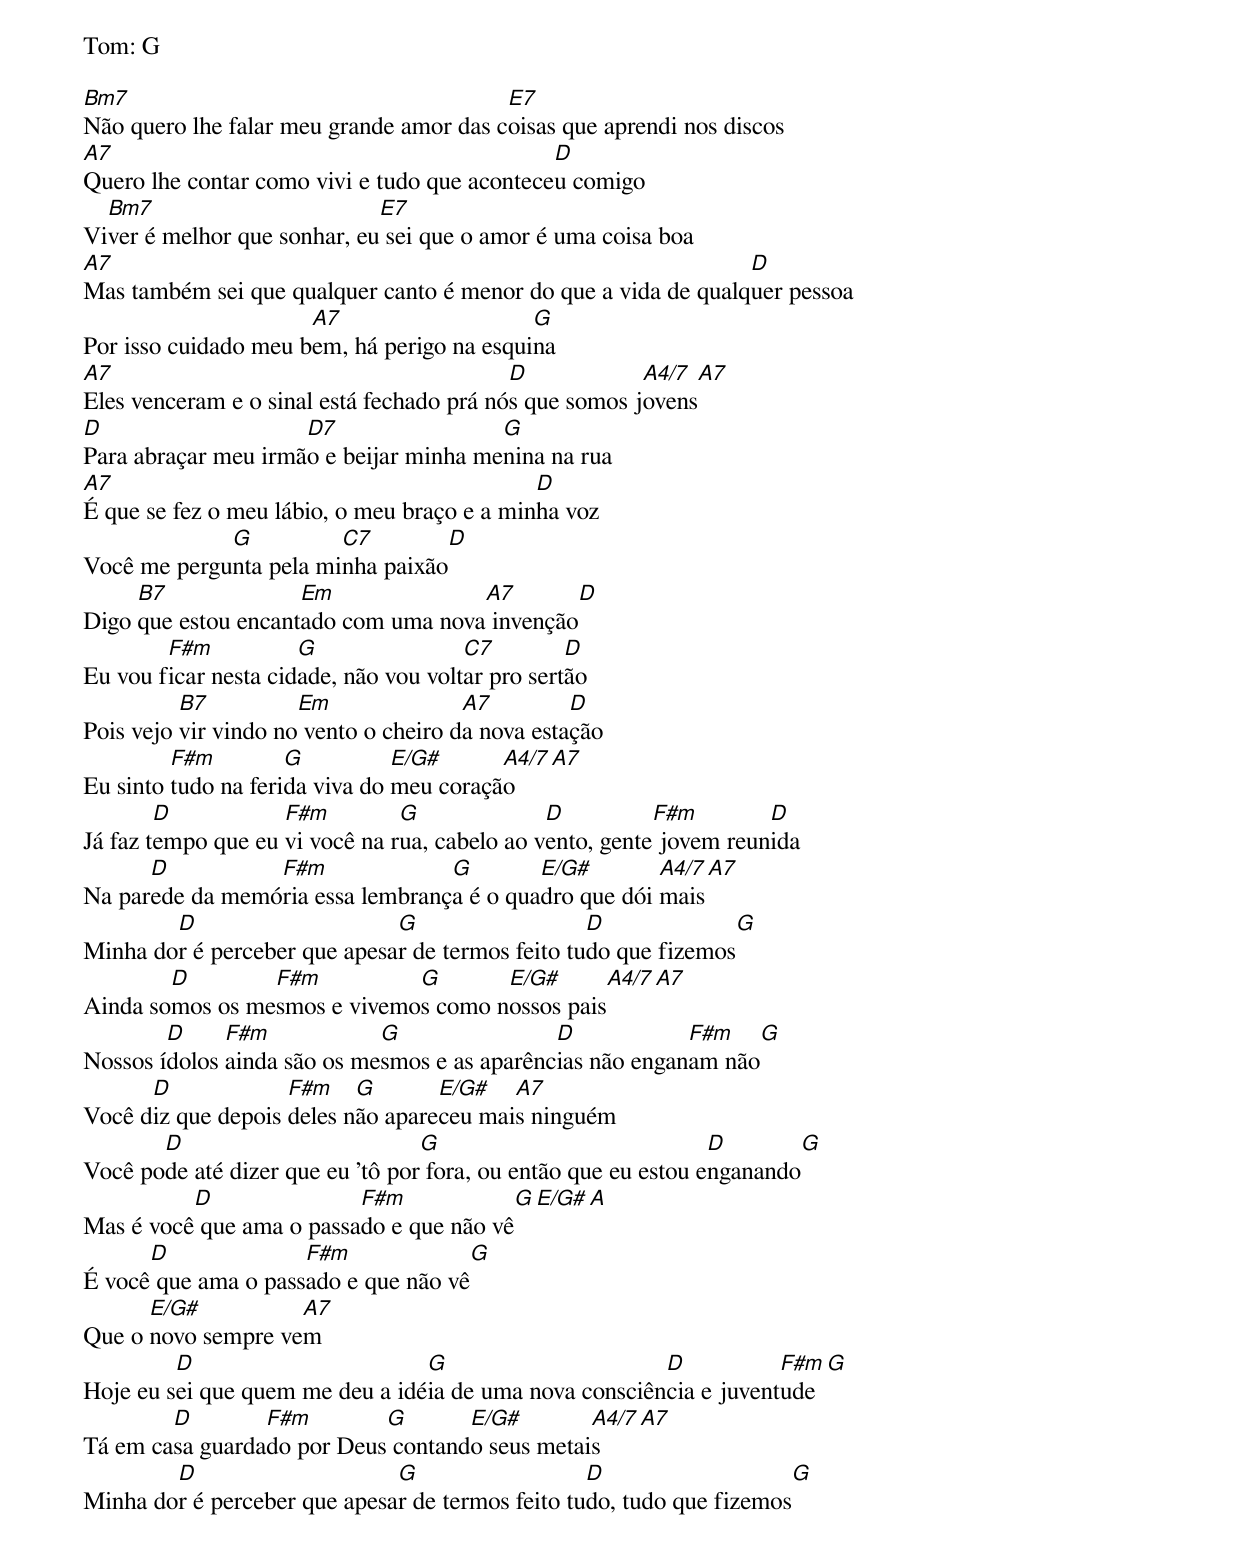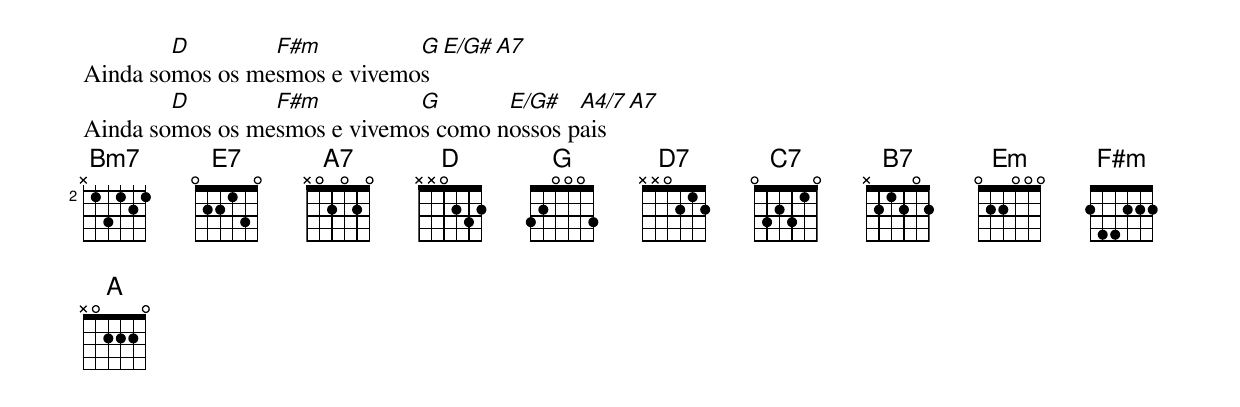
Tom: G

Bm7                                      E7
Não quero lhe falar meu grande amor das coisas que aprendi nos discos
A7                                            D
Quero lhe contar como vivi e tudo que aconteceu comigo
  Bm7                        E7
Viver é melhor que sonhar, eu sei que o amor é uma coisa boa
A7                                                              D
Mas também sei que qualquer canto é menor do que a vida de qualquer pessoa
                      A7                    G
Por isso cuidado meu bem, há perigo na esquina
A7                                         D            A4/7       A7
Eles venceram e o sinal está fechado prá nós que somos jovens
D                    D7                 G
Para abraçar meu irmão e beijar minha menina na rua
A7                                           D
É que se fez o meu lábio, o meu braço e a minha voz
             G          C7        D
Você me pergunta pela minha paixão
     B7              Em              A7         D
Digo que estou encantado com uma nova invenção
        F#m           G                C7         D
Eu vou ficar nesta cidade, não vou voltar pro sertão
          B7          Em               A7         D
Pois vejo vir vindo no vento o cheiro da nova estação
         F#m         G          E/G#      A4/7    A7
Eu sinto tudo na ferida viva do meu coração
        D           F#m         G              D          F#m        D
Já faz tempo que eu vi você na rua, cabelo ao vento, gente jovem reunida
      D          F#m              G        E/G#        A4/7      A7
Na parede da memória essa lembrança é o quadro que dói mais
        D                     G                   D                  G
Minha dor é perceber que apesar de termos feito tudo que fizemos
        D        F#m          G       E/G#       A4/7     A7
Ainda somos os mesmos e vivemos como nossos pais
        D     F#m            G                D            F#m      G
Nossos ídolos ainda são os mesmos e as aparências não enganam não
      D             F#m    G       E/G#   A7
Você diz que depois deles não apareceu mais ninguém
       D                          G                             D        G
Você pode até dizer que eu 'tô por fora, ou então que eu estou enganando
          D               F#m             G    E/G#    A
Mas é você que ama o passado e que não vê
      D              F#m              G
É você que ama o passado e que não vê
      E/G#          A7
Que o novo sempre vem
         D                       G                      D           F#m      G
Hoje eu sei que quem me deu a idéia de uma nova consciência e juventude
        D        F#m        G       E/G#        A4/7    A7
Tá em casa guardado por Deus contando seus metais
        D                     G                   D                     G
Minha dor é perceber que apesar de termos feito tudo, tudo que fizemos
        D        F#m          G       E/G#    A7
Ainda somos os mesmos e vivemos
        D        F#m          G       E/G#   A4/7     A7
Ainda somos os mesmos e vivemos como nossos pais
